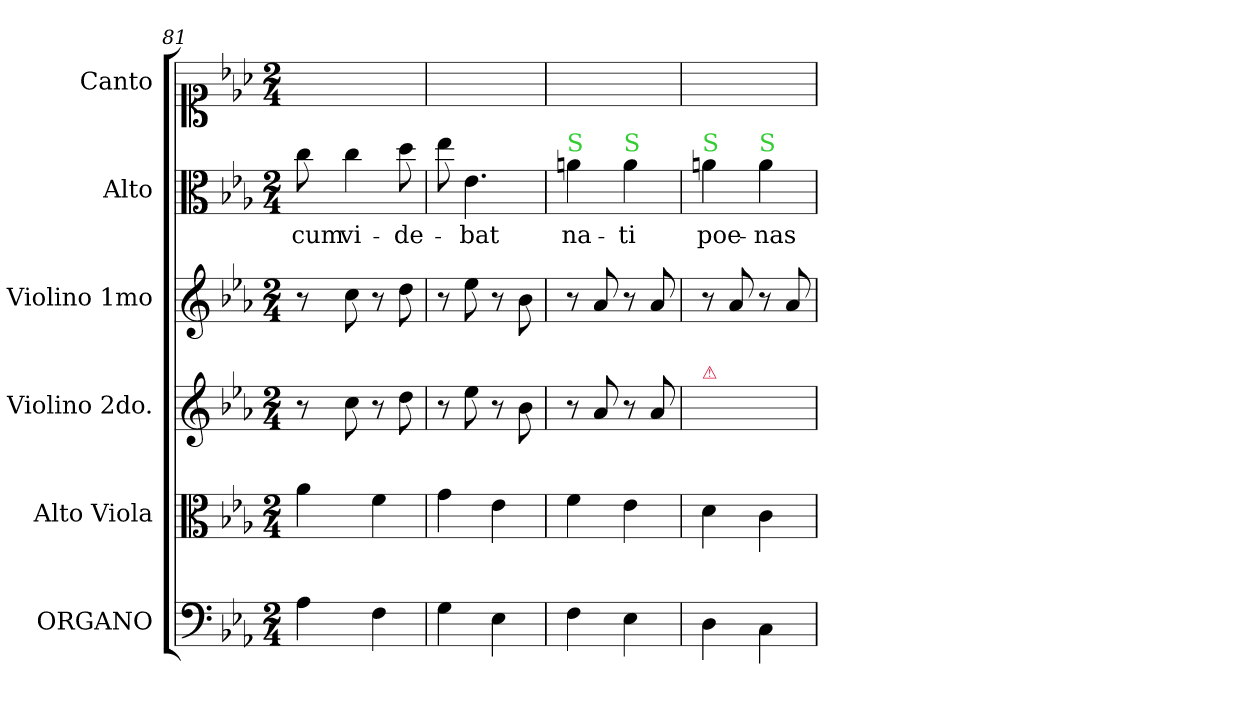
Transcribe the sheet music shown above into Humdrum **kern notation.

**kern	**kern	**kern	**kern	**kern	**text	**kern
*part6	*part5	*part4	*part3	*part2	*part2	*part1
*staff6	*staff5	*staff4	*staff3	*staff2	*staff2	*staff1
*I"ORGANO	*I"Alto Viola	*I"Violino 2do.	*I"Violino 1mo	*I"Alto	*	*I"Canto
*I'org	*I'a-vla	*I'vl 2	*I'vl 1	*I'A	*	*
*clefF4	*clefC3	*clefG2	*clefG2	*clefC3	*	*clefC1
*k[b-e-a-]	*k[b-e-a-]	*k[b-e-a-]	*k[b-e-a-]	*k[b-e-a-]	*	*k[b-e-a-]
*E-:	*E-:	*E-:	*E-:	*E-:	*	*E-:
*M2/4	*M2/4	*M2/4	*M2/4	*M2/4	*	*M2/4
=81	=81	=81	=81	=81	=81	=81
4A-\	4a-\	8r	8r	8cc\	cum	2ryy
.	.	8cc\	8cc\	4cc\	vi-	.
4F\	4f\	8r	8r	.	.	.
.	.	8dd\	8dd\	8dd\	-de-	.
=82	=82	=82	=82	=82	=82	=82
4G\	4g\	8r	8r	8ee-\	.	2ryy
.	.	8ee-\	8ee-\	4.e-\	-bat	.
4E-\	4e-\	8r	8r	.	.	.
.	.	8b-\	8b-\	.	.	.
=83	=83	=83	=83	=83	=83	=83
!	!	!	!	!LO:TX:a:color=limegreen:t=S	!	!
4F\	4f\	8r	8r	4a\	na-	2ryy
.	.	8a-/	8a-/	.	.	.
!	!	!	!	!LO:TX:a:color=limegreen:t=S	!	!
4E-\	4e-\	8r	8r	4a\	-ti	.
.	.	8a-/	8a-/	.	.	.
=84	=84	=84	=84	=84	=84	=84
!	!	!	!	!LO:TX:a:color=limegreen:t=S	!	!
!	!	!LO:TX:a:color=crimson:t=⚠	!	!	!	!
4D\	4d\	8ryy	8r	4a\	poe-	2ryy
.	.	8a-/yy	8a-/	.	.	.
!	!	!	!	!LO:TX:a:color=limegreen:t=S	!	!
4C\	4c\	8ryy	8r	4a\	-nas	.
.	.	8a-/yy	8a-/	.	.	.
=	=	=	=	=	=	=
*-	*-	*-	*-	*-	*-	*-
